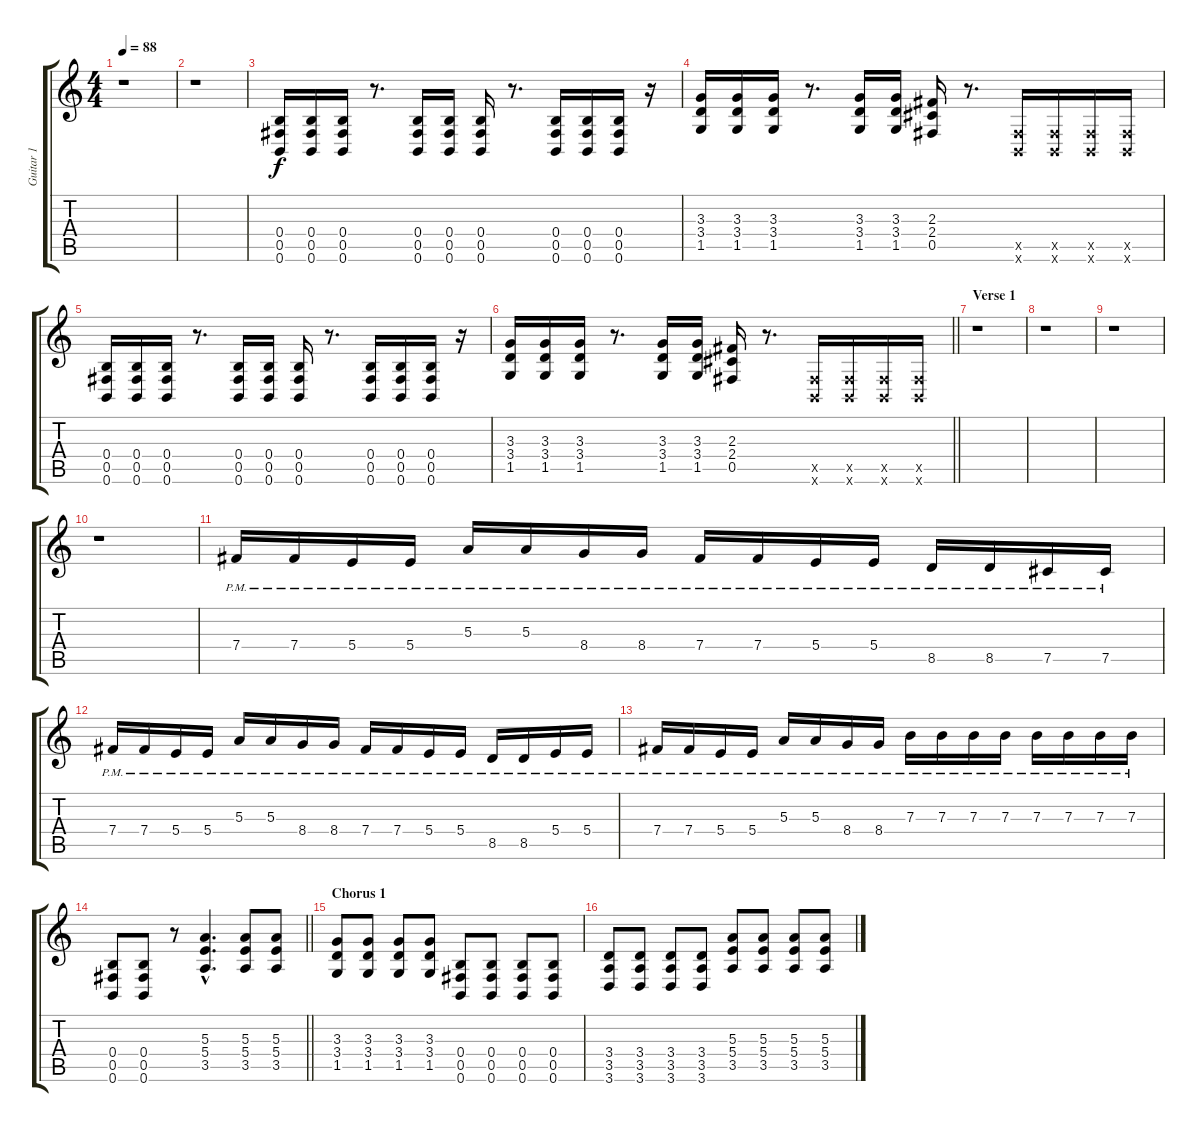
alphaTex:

\track ("Guitar 1" "Guitar 1") {instrument distortionguitar}
\staff {score tabs}
\tuning (Db4 Ab3 E3 B2 Gb2 B1) {hide}
\ts (4 4)
\tempo 88
\clef g2
\ks c
r.1{dy f instrument distortionguitar} |
r.1 |
(0.4 0.5 0.6).16 (0.4 0.5 0.6).16 (0.4 0.5 0.6).16 r.8{d} (0.4 0.5 0.6).16 (0.4 0.5 0.6).16 (0.4 0.5 0.6).16 r.8{d} (0.4 0.5 0.6).16 (0.4 0.5 0.6).16 (0.4 0.5 0.6).16 r.16 |
(3.3 3.4 1.5).16 (3.3 3.4 1.5).16 (3.3 3.4 1.5).16 r.8{d} (3.3 3.4 1.5).16 (3.3 3.4 1.5).16 (2.3 2.4 0.5).16 r.8{d} (0.5{x} 0.6{x}).16 (0.5{x} 0.6{x}).16 (0.5{x} 0.6{x}).16 (0.5{x} 0.6{x}).16 |
(0.4 0.5 0.6).16 (0.4 0.5 0.6).16 (0.4 0.5 0.6).16 r.8{d} (0.4 0.5 0.6).16 (0.4 0.5 0.6).16 (0.4 0.5 0.6).16 r.8{d} (0.4 0.5 0.6).16 (0.4 0.5 0.6).16 (0.4 0.5 0.6).16 r.16 |
\barLineRight lightlight
(3.3 3.4 1.5).16 (3.3 3.4 1.5).16 (3.3 3.4 1.5).16 r.8{d} (3.3 3.4 1.5).16 (3.3 3.4 1.5).16 (2.3 2.4 0.5).16 r.8{d} (0.5{x} 0.6{x}).16 (0.5{x} 0.6{x}).16 (0.5{x} 0.6{x}).16 (0.5{x} 0.6{x}).16 |
\section ("" "Verse 1")
r.1 |
r.1 |
r.1 |
r.1 |
7.4{pm}.16{volume 16 balance 8} 7.4{pm}.16 5.4{pm}.16 5.4{pm}.16 5.3{pm}.16 5.3{pm}.16 8.4{pm}.16 8.4{pm}.16 7.4{pm}.16 7.4{pm}.16 5.4{pm}.16 5.4{pm}.16 8.5{pm}.16 8.5{pm}.16 7.5{pm}.16 7.5{pm}.16 |
7.4{pm}.16 7.4{pm}.16 5.4{pm}.16 5.4{pm}.16 5.3{pm}.16 5.3{pm}.16 8.4{pm}.16 8.4{pm}.16 7.4{pm}.16 7.4{pm}.16 5.4{pm}.16 5.4{pm}.16 8.5{pm}.16 8.5{pm}.16 5.4{pm}.16 5.4{pm}.16 |
7.4{pm}.16 7.4{pm}.16 5.4{pm}.16 5.4{pm}.16 5.3{pm}.16 5.3{pm}.16 8.4{pm}.16 8.4{pm}.16 7.3{pm}.16 7.3{pm}.16 7.3{pm}.16 7.3{pm}.16 7.3{pm}.16 7.3{pm}.16 7.3{pm}.16 7.3{pm}.16 |
\barLineRight lightlight
(0.4 0.5 0.6).8{volume 13 balance 0} (0.4 0.5 0.6).8 r.8 (5.3{hac} 5.4{hac} 3.5{hac}).4{d} (5.3 5.4 3.5).8 (5.3 5.4 3.5).8 |
\section ("" "Chorus 1")
(3.3 3.4 1.5).8 (3.3 3.4 1.5).8 (3.3 3.4 1.5).8 (3.3 3.4 1.5).8 (0.4 0.5 0.6).8 (0.4 0.5 0.6).8 (0.4 0.5 0.6).8 (0.4 0.5 0.6).8 |
(3.4 3.5 3.6).8 (3.4 3.5 3.6).8 (3.4 3.5 3.6).8 (3.4 3.5 3.6).8 (5.3 5.4 3.5).8 (5.3 5.4 3.5).8 (5.3 5.4 3.5).8 (5.3 5.4 3.5).8
